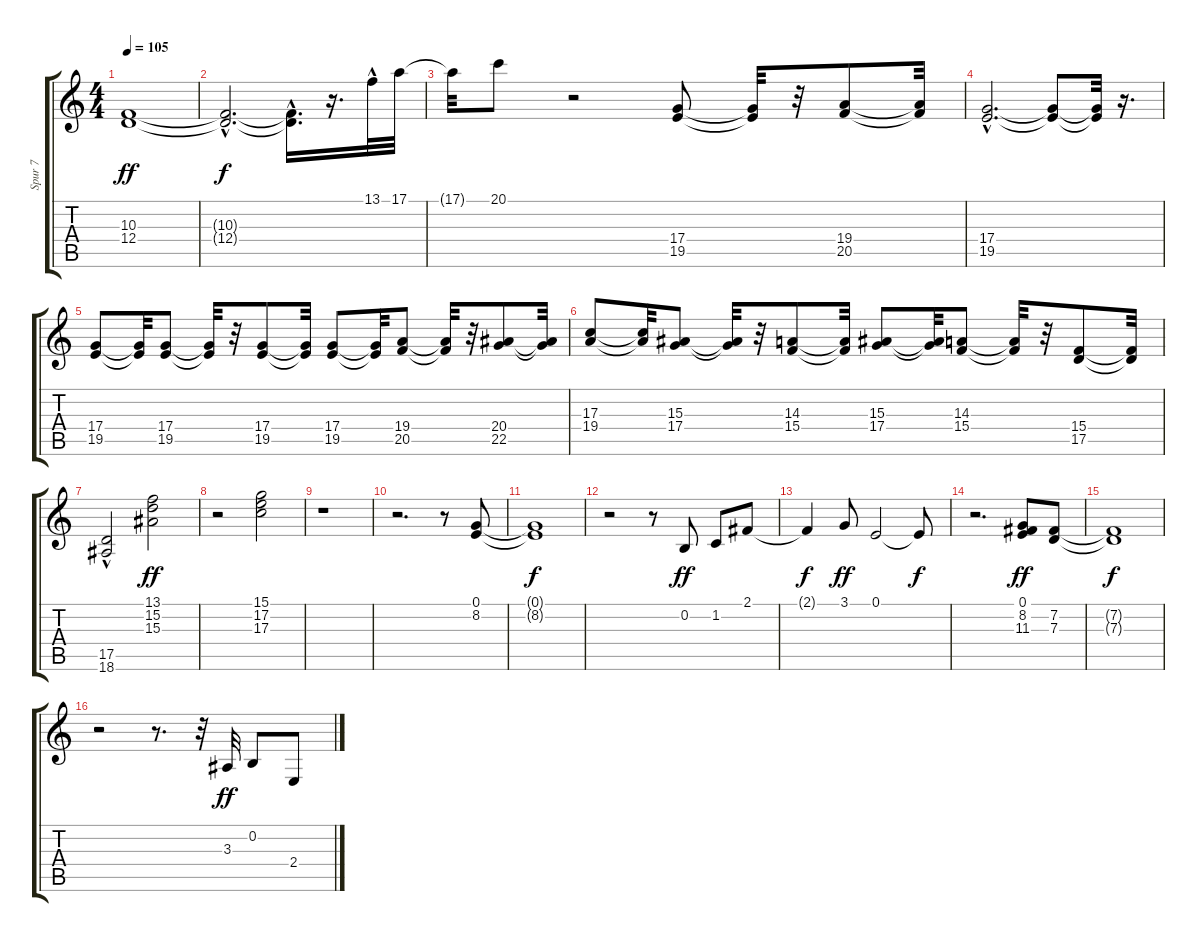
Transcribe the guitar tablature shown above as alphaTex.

\track ("Spur 7" "Spur 7") {instrument acousticgrandpiano}
\staff {score tabs}
\tuning (E4 B3 G3 D3 A2 E2) {hide}
\ts (4 4)
\tempo 105
\clef g2
\ks c
(10.3 12.4).1{dy ff} |
(10.3{hac t} 12.4{hac t}).2{d dy f} (10.3{hac t} 12.4{hac t}).16{d} r.16{d} 13.1{hac}.32 17.1.32 |
17.1{t}.32 20.1.8 r.2 (17.4 19.5).8 (17.4{t} 19.5{t}).32 r.32 (19.4 20.5).8 (19.4{t} 20.5{t}).32 |
(17.4{hac} 19.5{hac}).2{d} (17.4{t} 19.5{t}).8 (17.4{t} 19.5{t}).32 r.16{d} |
(17.4 19.5).8 (17.4{t} 19.5{t}).32 (17.4 19.5).8 (17.4{t} 19.5{t}).32 r.32 (17.4 19.5).8 (17.4{t} 19.5{t}).32 (17.4 19.5).8 (17.4{t} 19.5{t}).32 (19.4 20.5).8 (19.4{t} 20.5{t}).32 r.32 (20.4 22.5).8 (20.4{t} 22.5{t}).32 |
(17.3 19.4).8 (17.3{t} 19.4{t}).32 (15.3 17.4).8 (15.3{t} 17.4{t}).32 r.32 (14.3 15.4).8 (14.3{t} 15.4{t}).32 (15.3 17.4).8 (15.3{t} 17.4{t}).32 (14.3 15.4).8 (14.3{t} 15.4{t}).32 r.32 (15.4 17.5).8 (15.4{t} 17.5{t}).32 |
(17.5{hac} 18.6{hac}).2 (13.1 15.2 15.3).2{dy ff} |
r.2 (15.1 17.2 17.3).2 |
r.1 |
r.2{d} r.8 (0.1 8.2).8 |
(0.1{t} 8.2{t}).1{dy f} |
r.2 r.8 0.2.8{dy ff} 1.2.8 2.1.8 |
2.1{t}.4{dy f} 3.1.8{dy ff} 0.1.2 0.1{t}.8{dy f} |
r.2{d} (0.1 8.2 11.3).8{dy ff} (7.2 7.3).8 |
(7.2{t} 7.3{t}).1{dy f} |
r.2 r.8{d} r.32 3.3.32{dy ff} 0.2.8 2.4.8
